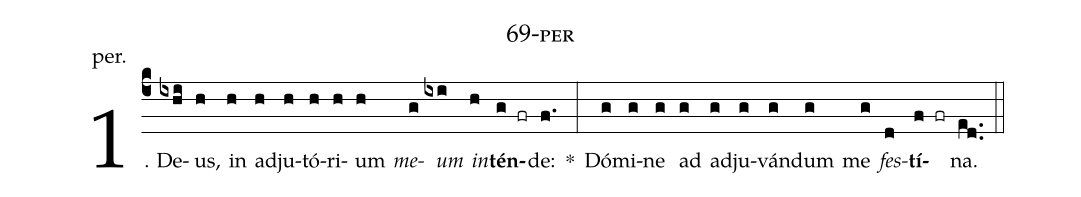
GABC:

name: 69-per;
annotation: per.;
%%
(c4)1. De(ixhi)us,(h) in(h) ad(h)ju(h)tó(h)ri(h)um(h) <i>me</i>(g)<i>um</i>(ixi) <i>in</i>(h)<b>tén</b>(g fr)de:(f.) *(:) Dó(g)mi(g)ne(g) ad(g) ad(g)ju(g)ván(g)dum(g) me(g) <i>fes</i>(d)<b>tí</b>(f fr)na.(ed..) (::)
